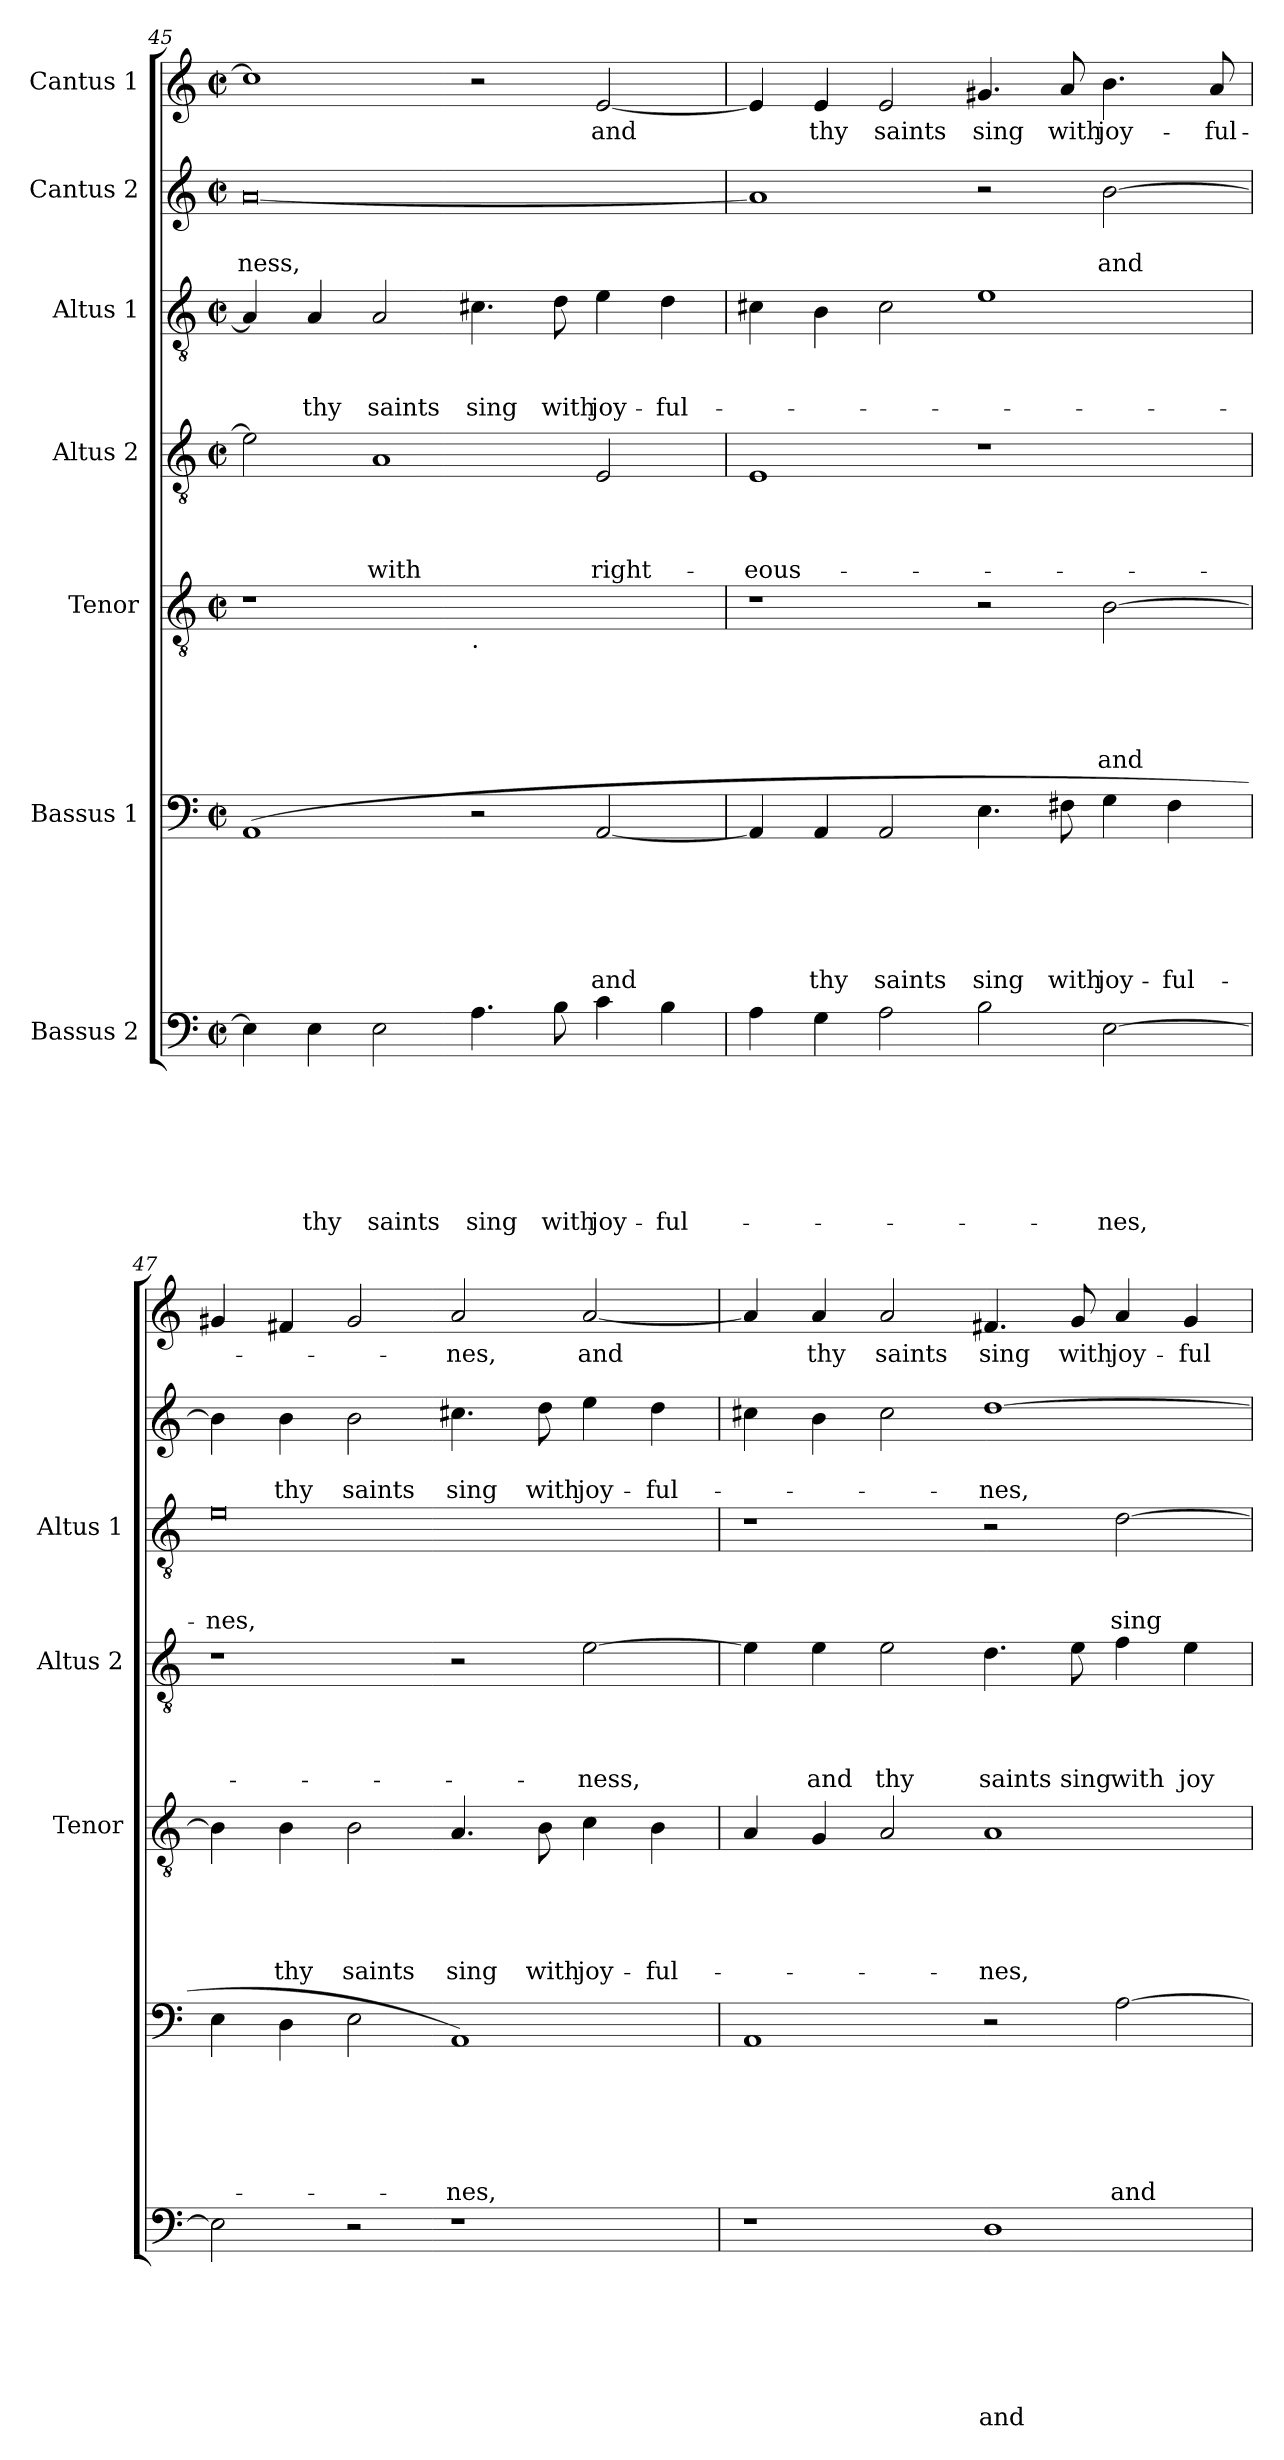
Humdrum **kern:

**kern	**text	**text	**text	**text	**text	**text	**text	**kern	**text	**text	**text	**text	**text	**text	**kern	**text	**text	**text	**text	**text	**kern	**text	**text	**text	**text	**kern	**text	**text	**text	**kern	**text	**text	**kern	**text
*part7	*part7	*part7	*part7	*part7	*part7	*part7	*part7	*part6	*part6	*part6	*part6	*part6	*part6	*part6	*part5	*part5	*part5	*part5	*part5	*part5	*part4	*part4	*part4	*part4	*part4	*part3	*part3	*part3	*part3	*part2	*part2	*part2	*part1	*part1
*staff7	*staff7	*staff7	*staff7	*staff7	*staff7	*staff7	*staff7	*staff6	*staff6	*staff6	*staff6	*staff6	*staff6	*staff6	*staff5	*staff5	*staff5	*staff5	*staff5	*staff5	*staff4	*staff4	*staff4	*staff4	*staff4	*staff3	*staff3	*staff3	*staff3	*staff2	*staff2	*staff2	*staff1	*staff1
*I"Bassus 2	*	*	*	*	*	*	*	*I"Bassus 1	*	*	*	*	*	*	*I"Tenor	*	*	*	*	*	*I"Altus 2	*	*	*	*	*I"Altus 1	*	*	*	*I"Cantus 2	*	*	*I"Cantus 1	*
*	*	*	*	*	*	*	*	*	*	*	*	*	*	*	*I'Tenor	*	*	*	*	*	*I'Altus 2	*	*	*	*	*I'Altus 1	*	*	*	*	*	*	*	*
!!LO:PB:g=z
*clefF4	*	*	*	*	*	*	*	*clefF4	*	*	*	*	*	*	*clefGv2	*	*	*	*	*	*clefGv2	*	*	*	*	*clefGv2	*	*	*	*clefG2	*	*	*clefG2	*
*k[]	*	*	*	*	*	*	*	*k[]	*	*	*	*	*	*	*k[]	*	*	*	*	*	*k[]	*	*	*	*	*k[]	*	*	*	*k[]	*	*	*k[]	*
*C:	*	*	*	*	*	*	*	*C:	*	*	*	*	*	*	*C:	*	*	*	*	*	*C:	*	*	*	*	*C:	*	*	*	*C:	*	*	*C:	*
*M2/2	*	*	*	*	*	*	*	*M2/2	*	*	*	*	*	*	*M2/2	*	*	*	*	*	*M2/2	*	*	*	*	*M2/2	*	*	*	*M2/2	*	*	*M2/2	*
*met(c|)	*	*	*	*	*	*	*	*met(c|)	*	*	*	*	*	*	*met(c|)	*	*	*	*	*	*met(c|)	*	*	*	*	*met(c|)	*	*	*	*met(c|)	*	*	*met(c|)	*
=45	=45	=45	=45	=45	=45	=45	=45	=45	=45	=45	=45	=45	=45	=45	=45	=45	=45	=45	=45	=45	=45	=45	=45	=45	=45	=45	=45	=45	=45	=45	=45	=45	=45	=45
!	!	!	!	!	!	!	!	!	!	!	!	!	!	!	!	!	!	!	!	!	!	!	!	!	!	!	!	!	!	!	!	!LO:LY:b	!	!
4E\]	.	.	.	.	.	.	.	(<1AA	.	.	.	.	.	.	1r	.	.	.	.	.	2e\]	.	.	.	.	4A/]	.	.	.	[<0a	.	-ness,	1cc#]	.
!	!	!	!	!	!	!	!LO:LY:b	!	!	!	!	!	!	!	!	!	!	!	!	!	!	!	!	!	!	!	!	!	!LO:LY:b	!	!	!	!	!
4E\	.	.	.	.	.	.	thy	.	.	.	.	.	.	.	.	.	.	.	.	.	.	.	.	.	.	4A/	.	.	thy	.	.	.	.	.
!	!	!	!	!	!	!	!LO:LY:b	!	!	!	!	!	!	!	!	!	!	!	!	!	!	!	!	!	!LO:LY:b	!	!	!	!LO:LY:b	!	!	!	!	!
2E\	.	.	.	.	.	.	saints	.	.	.	.	.	.	.	.	.	.	.	.	.	1A	.	.	.	with	2A/	.	.	saints	.	.	.	.	.
!	!	!	!	!	!	!	!	!	!	!	!	!	!	!	!LO:TX:b:t=.	!	!	!	!	!	!	!	!	!	!	!	!	!	!	!	!	!	!	!
!	!	!	!	!	!	!	!LO:LY:b	!	!	!	!	!	!	!	!	!	!	!	!	!	!	!	!	!	!	!	!	!	!LO:LY:b	!	!	!	!	!
4.A\	.	.	.	.	.	.	sing	2r	.	.	.	.	.	.	1ryy	.	.	.	.	.	.	.	.	.	.	4.c#X\	.	.	sing	.	.	.	2r	.
!	!	!	!	!	!	!	!LO:LY:b	!	!	!	!	!	!	!	!	!	!	!	!	!	!	!	!	!	!	!	!	!	!LO:LY:b	!	!	!	!	!
8B\	.	.	.	.	.	.	with	.	.	.	.	.	.	.	.	.	.	.	.	.	.	.	.	.	.	8d\	.	.	with	.	.	.	.	.
!	!	!	!	!	!	!	!LO:LY:b	!	!	!	!	!	!	!LO:LY:b	!	!	!	!	!	!	!	!	!	!	!LO:LY:b	!	!	!	!LO:LY:b	!	!	!	!	!LO:LY:b
4c\	.	.	.	.	.	.	joy-	[<2AA/	.	.	.	.	.	and	.	.	.	.	.	.	2E/	.	.	.	right-	4e\	.	.	joy-	.	.	.	[<2e/	and
!	!	!	!	!	!	!	!LO:LY:b	!	!	!	!	!	!	!	!	!	!	!	!	!	!	!	!	!	!	!	!	!	!LO:LY:b	!	!	!	!	!
4B\	.	.	.	.	.	.	-ful-	.	.	.	.	.	.	.	.	.	.	.	.	.	.	.	.	.	.	4d\	.	.	-ful-	.	.	.	.	.
=46	=46	=46	=46	=46	=46	=46	=46	=46	=46	=46	=46	=46	=46	=46	=46	=46	=46	=46	=46	=46	=46	=46	=46	=46	=46	=46	=46	=46	=46	=46	=46	=46	=46	=46
!	!	!	!	!	!	!	!	!	!	!	!	!	!	!	!	!	!	!	!	!	!	!	!	!	!LO:LY:b	!	!	!	!	!	!	!	!	!
4A\	.	.	.	.	.	.	.	4AA/]	.	.	.	.	.	.	1r	.	.	.	.	.	1E	.	.	.	-eous-	4c#X\	.	.	.	1a]	.	.	4e/]	.
!	!	!	!	!	!	!	!	!	!	!	!	!	!	!LO:LY:b	!	!	!	!	!	!	!	!	!	!	!	!	!	!	!	!	!	!	!	!LO:LY:b
4G\	.	.	.	.	.	.	.	4AA/	.	.	.	.	.	thy	.	.	.	.	.	.	.	.	.	.	.	4B\	.	.	.	.	.	.	4e/	thy
!	!	!	!	!	!	!	!	!	!	!	!	!	!	!LO:LY:b	!	!	!	!	!	!	!	!	!	!	!	!	!	!	!	!	!	!	!	!LO:LY:b
2A\	.	.	.	.	.	.	.	2AA/	.	.	.	.	.	saints	.	.	.	.	.	.	.	.	.	.	.	2c#\	.	.	.	.	.	.	2e/	saints
!	!	!	!	!	!	!	!	!	!	!	!	!	!	!LO:LY:b	!	!	!	!	!	!	!	!	!	!	!	!	!	!	!	!	!	!	!	!LO:LY:b
2B\	.	.	.	.	.	.	.	4.E\	.	.	.	.	.	sing	2r	.	.	.	.	.	1r	.	.	.	.	1e	.	.	.	2r	.	.	4.g#X/	sing
!	!	!	!	!	!	!	!	!	!	!	!	!	!	!LO:LY:b	!	!	!	!	!	!	!	!	!	!	!	!	!	!	!	!	!	!	!	!LO:LY:b
.	.	.	.	.	.	.	.	8F#X\	.	.	.	.	.	with	.	.	.	.	.	.	.	.	.	.	.	.	.	.	.	.	.	.	8a/	with
!	!	!	!	!	!	!	!LO:LY:b	!	!	!	!	!	!	!LO:LY:b	!	!	!	!	!	!LO:LY:b	!	!	!	!	!	!	!	!	!	!	!	!LO:LY:b	!	!LO:LY:b
[>2E\	.	.	.	.	.	.	-nes,	4G\	.	.	.	.	.	joy-	[>2B\	.	.	.	.	and	.	.	.	.	.	.	.	.	.	[>2b\	.	and	4.b\	joy-
!	!	!	!	!	!	!	!	!	!	!	!	!	!	!LO:LY:b	!	!	!	!	!	!	!	!	!	!	!	!	!	!	!	!	!	!	!	!
.	.	.	.	.	.	.	.	4F#\	.	.	.	.	.	-ful-	.	.	.	.	.	.	.	.	.	.	.	.	.	.	.	.	.	.	.	.
!	!	!	!	!	!	!	!	!	!	!	!	!	!	!	!	!	!	!	!	!	!	!	!	!	!	!	!	!	!	!	!	!	!	!LO:LY:b
.	.	.	.	.	.	.	.	.	.	.	.	.	.	.	.	.	.	.	.	.	.	.	.	.	.	.	.	.	.	.	.	.	8a/	-ful-
=47	=47	=47	=47	=47	=47	=47	=47	=47	=47	=47	=47	=47	=47	=47	=47	=47	=47	=47	=47	=47	=47	=47	=47	=47	=47	=47	=47	=47	=47	=47	=47	=47	=47	=47
!	!	!	!	!	!	!	!	!	!	!	!	!	!	!	!	!	!	!	!	!	!	!	!	!	!	!	!	!	!LO:LY:b	!	!	!	!	!
2E\]	.	.	.	.	.	.	.	4E\	.	.	.	.	.	.	4B\]	.	.	.	.	.	1r	.	.	.	.	0e	.	.	-nes,	4b\]	.	.	4g#X/	.
!	!	!	!	!	!	!	!	!	!	!	!	!	!	!	!	!	!	!	!	!LO:LY:b	!	!	!	!	!	!	!	!	!	!	!	!LO:LY:b	!	!
.	.	.	.	.	.	.	.	4D\	.	.	.	.	.	.	4B\	.	.	.	.	thy	.	.	.	.	.	.	.	.	.	4b\	.	thy	4f#X/	.
!	!	!	!	!	!	!	!	!	!	!	!	!	!	!	!	!	!	!	!	!LO:LY:b	!	!	!	!	!	!	!	!	!	!	!	!LO:LY:b	!	!
2r	.	.	.	.	.	.	.	2E\	.	.	.	.	.	.	2B\	.	.	.	.	saints	.	.	.	.	.	.	.	.	.	2b\	.	saints	2g#/	.
!	!	!	!	!	!	!	!	!	!	!	!	!	!	!LO:LY:b	!	!	!	!	!	!LO:LY:b	!	!	!	!	!	!	!	!	!	!	!	!LO:LY:b	!	!LO:LY:b
1r	.	.	.	.	.	.	.	1AA)	.	.	.	.	.	-nes,	4.A/	.	.	.	.	sing	2r	.	.	.	.	.	.	.	.	4.cc#X\	.	sing	2a/	-nes,
!	!	!	!	!	!	!	!	!	!	!	!	!	!	!	!	!	!	!	!	!LO:LY:b	!	!	!	!	!	!	!	!	!	!	!	!LO:LY:b	!	!
.	.	.	.	.	.	.	.	.	.	.	.	.	.	.	8B\	.	.	.	.	with	.	.	.	.	.	.	.	.	.	8dd\	.	with	.	.
!	!	!	!	!	!	!	!	!	!	!	!	!	!	!	!	!	!	!	!	!LO:LY:b	!	!	!	!	!LO:LY:b	!	!	!	!	!	!	!LO:LY:b	!	!LO:LY:b
.	.	.	.	.	.	.	.	.	.	.	.	.	.	.	4c\	.	.	.	.	joy-	[<2e\	.	.	.	-ness,	.	.	.	.	4ee\	.	joy-	[<2a/	and
!	!	!	!	!	!	!	!	!	!	!	!	!	!	!	!	!	!	!	!	!LO:LY:b	!	!	!	!	!	!	!	!	!	!	!	!LO:LY:b	!	!
.	.	.	.	.	.	.	.	.	.	.	.	.	.	.	4B\	.	.	.	.	-ful-	.	.	.	.	.	.	.	.	.	4dd\	.	-ful-	.	.
!!LO:LB:g=z
=48	=48	=48	=48	=48	=48	=48	=48	=48	=48	=48	=48	=48	=48	=48	=48	=48	=48	=48	=48	=48	=48	=48	=48	=48	=48	=48	=48	=48	=48	=48	=48	=48	=48	=48
1r	.	.	.	.	.	.	.	1AA	.	.	.	.	.	.	4A/	.	.	.	.	.	4e\]	.	.	.	.	1r	.	.	.	4cc#X\	.	.	4a/]	.
!	!	!	!	!	!	!	!	!	!	!	!	!	!	!	!	!	!	!	!	!	!	!	!	!	!LO:LY:b	!	!	!	!	!	!	!	!	!LO:LY:b
.	.	.	.	.	.	.	.	.	.	.	.	.	.	.	4G/	.	.	.	.	.	4e\	.	.	.	and	.	.	.	.	4b\	.	.	4a/	thy
!	!	!	!	!	!	!	!	!	!	!	!	!	!	!	!	!	!	!	!	!	!	!	!	!	!LO:LY:b	!	!	!	!	!	!	!	!	!LO:LY:b
.	.	.	.	.	.	.	.	.	.	.	.	.	.	.	2A/	.	.	.	.	.	2e\	.	.	.	thy	.	.	.	.	2cc#\	.	.	2a/	saints
!	!	!	!	!	!	!	!LO:LY:b	!	!	!	!	!	!	!	!	!	!	!	!	!LO:LY:b	!	!	!	!	!LO:LY:b	!	!	!	!	!	!	!LO:LY:b	!	!LO:LY:b
1D	.	.	.	.	.	.	and	2r	.	.	.	.	.	.	1A	.	.	.	.	-nes,	4.d\	.	.	.	saints	2r	.	.	.	[>1dd	.	-nes,	4.f#X/	sing
!	!	!	!	!	!	!	!	!	!	!	!	!	!	!	!	!	!	!	!	!	!	!	!	!	!LO:LY:b	!	!	!	!	!	!	!	!	!LO:LY:b
.	.	.	.	.	.	.	.	.	.	.	.	.	.	.	.	.	.	.	.	.	8e\	.	.	.	sing	.	.	.	.	.	.	.	8g/	with
!	!	!	!	!	!	!	!	!	!	!	!	!	!	!LO:LY:b	!	!	!	!	!	!	!	!	!	!	!LO:LY:b	!	!	!	!LO:LY:b	!	!	!	!	!LO:LY:b
.	.	.	.	.	.	.	.	[>2A\	.	.	.	.	.	and	.	.	.	.	.	.	4f\	.	.	.	with	[>2d\	.	.	sing	.	.	.	4a/	joy-
!	!	!	!	!	!	!	!	!	!	!	!	!	!	!	!	!	!	!	!	!	!	!	!	!	!LO:LY:b	!	!	!	!	!	!	!	!	!LO:LY:b
.	.	.	.	.	.	.	.	.	.	.	.	.	.	.	.	.	.	.	.	.	4e\	.	.	.	joy-	.	.	.	.	.	.	.	4g/	-ful-
=	=	=	=	=	=	=	=	=	=	=	=	=	=	=	=	=	=	=	=	=	=	=	=	=	=	=	=	=	=	=	=	=	=	=
*-	*-	*-	*-	*-	*-	*-	*-	*-	*-	*-	*-	*-	*-	*-	*-	*-	*-	*-	*-	*-	*-	*-	*-	*-	*-	*-	*-	*-	*-	*-	*-	*-	*-	*-
